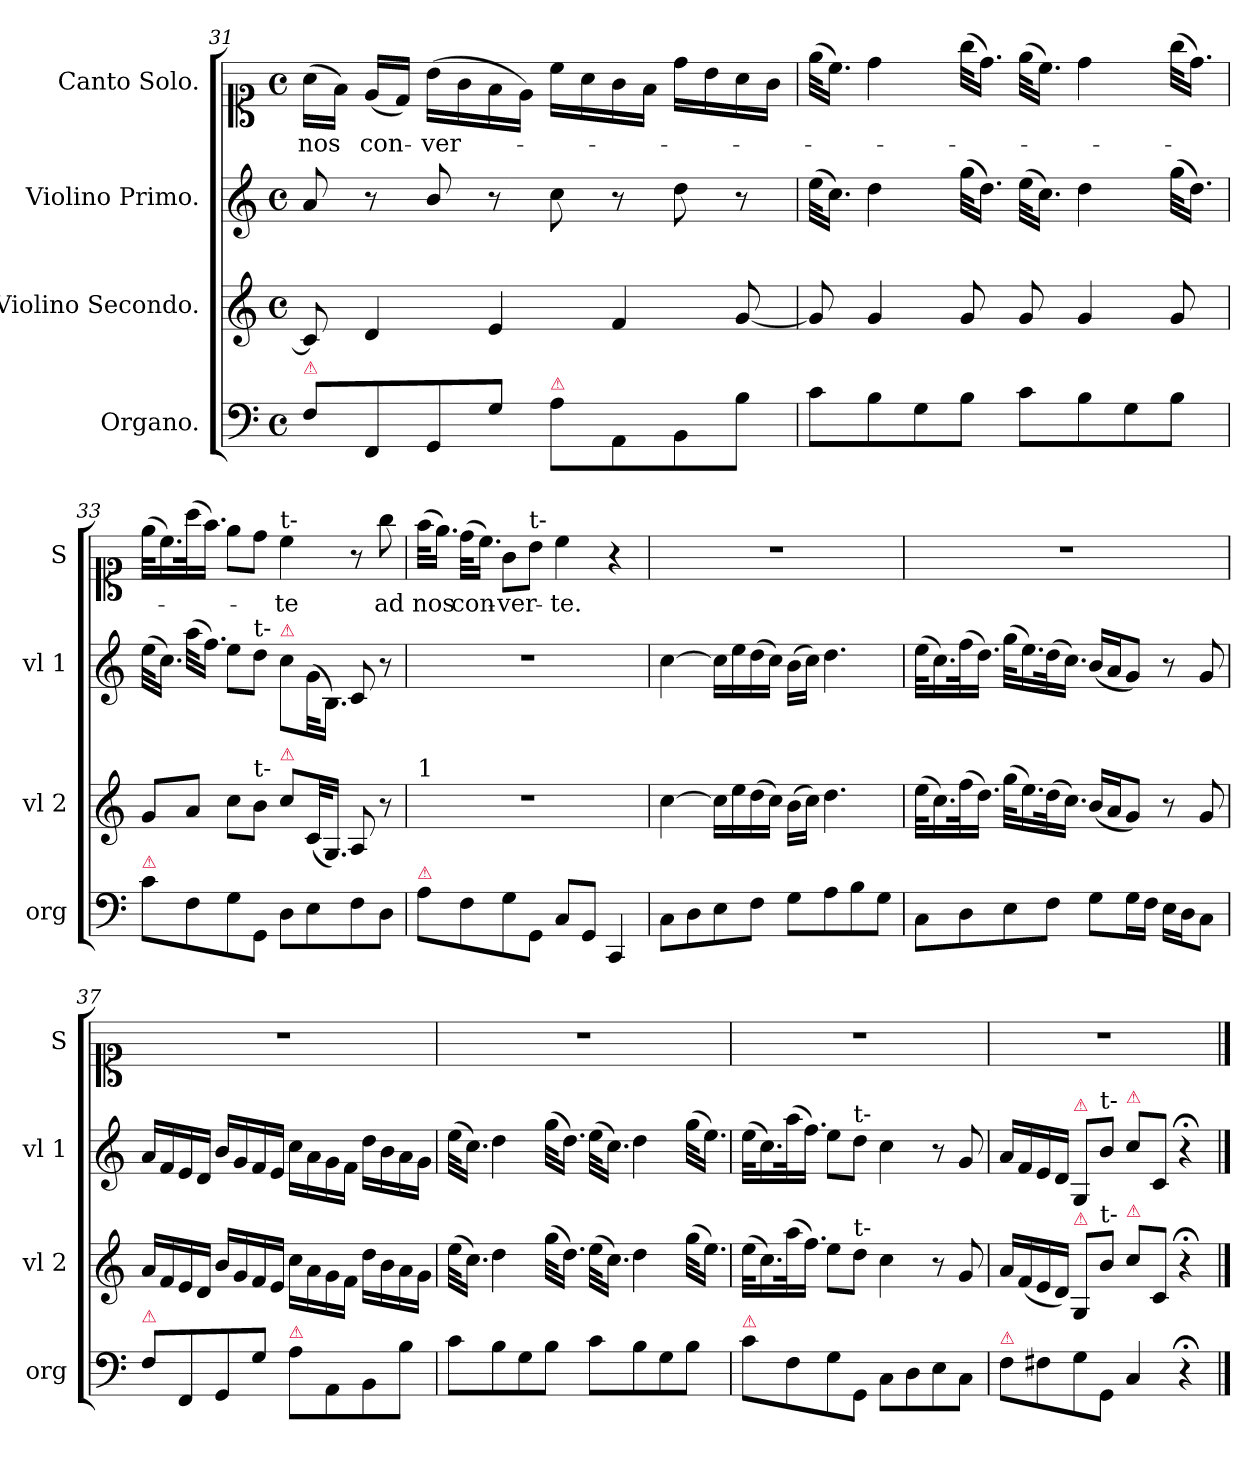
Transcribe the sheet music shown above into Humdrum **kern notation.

**kern	**kern	**dynam	**kern	**dynam	**kern	**text
*part4	*part3	*part3	*part2	*part2	*part1	*part1
*staff4	*staff3	*staff3	*staff2	*staff2	*staff1	*staff1
*I"Organo.	*I"Violino Secondo.	*	*I"Violino Primo.	*	*I"Canto Solo.	*
*I'org	*I'vl 2	*	*I'vl 1	*	*I'S	*
*clefF4	*clefG2	*	*clefG2	*	*clefC1	*
*k[]	*k[]	*	*k[]	*	*k[]	*
*C:	*C:	*	*C:	*	*C:	*
*M4/4	*M4/4	*	*M4/4	*	*M4/4	*
*met(c)	*met(c)	*	*met(c)	*	*met(c)	*
=31	=31	=31	=31	=31	=31	=31
!LO:TX:a:color=crimson:t=⚠	!	!	!	!	!	!
8F/L	8c/]	.	8a/	.	(16a\LL	nos
.	.	.	.	.	16f\JJ)	.
8FF/	4d/	.	8r	.	(16e/LL	con-
.	.	.	.	.	16d/JJ)	.
8GG/	.	.	8b/	.	(16b\LL	-ver-
.	.	.	.	.	16g\	.
8G/J	4e/	.	8r	.	16f\	.
.	.	.	.	.	16e\JJ)	.
!LO:TX:a:color=crimson:t=⚠	!	!	!	!	!	!
8A\L	.	.	8cc\	.	16cc\LL	.
.	.	.	.	.	16a\	.
8AA\	4f/	.	8r	.	16g\	.
.	.	.	.	.	16f\JJ	.
8BB\	.	.	8dd\	.	16dd\LL	.
.	.	.	.	.	16b\	.
8B\J	[8g/	.	8r	.	16a\	.
.	.	.	.	.	16g\JJ	.
=32	=32	=32	=32	=32	=32	=32
8c\L	8g/]	.	(32ee\KLL	.	(32ee\KLL	.
.	.	.	16.cc\JJ)	.	16.cc\JJ)	.
8B\	4g/	.	4dd\	.	4dd\	.
8G\	.	.	.	.	.	.
8B\J	8g/	.	(32gg\KLL	.	(32gg\KLL	.
.	.	.	16.dd\JJ)	.	16.dd\JJ)	.
8c\L	8g/	.	(32ee\KLL	.	(32ee\KLL	.
.	.	.	16.cc\JJ)	.	16.cc\JJ)	.
8B\	4g/	.	4dd\	.	4dd\	.
8G\	.	.	.	.	.	.
8B\J	8g/	.	(32gg\KLL	.	(32gg\KLL	.
.	.	.	16.dd\JJ)	.	16.dd\JJ)	.
=33	=33	=33	=33	=33	=33	=33
!LO:TX:a:color=crimson:t=⚠	!	!	!	!	!	!
8c\L	8g/L	.	(32ee\KLL	.	(32ee\KLL	.
.	.	.	16.cc\JJ)	.	16.cc\)	.
8F\	8a/J	.	(32aa\KLL	.	(32aa\K	.
.	.	.	16.ff\JJ)	.	16.ff\JJ)	.
8G\	8cc\L	.	8ee\L	.	8ee\L	.
!	!	!	!LO:TX:a:t=t-	!	!	!
!	!LO:TX:a:t=t-	!	!	!	!	!
8GG\J	8b\J	.	8dd\J	.	8dd\J	.
!	!	!	!	!	!LO:TX:a:t=t-	!
!	!	!	!LO:TX:a:color=crimson:t=⚠	!	!	!
!	!LO:TX:a:color=crimson:t=⚠	!	!	!	!	!
8D\L	8cc/L	.	8cc\L	.	4cc\	-te
8E\	(32c/KL	.	(32g\KL	.	.	.
.	16.G/JJ)	.	16.B\JJ)	.	.	.
8F\	8A/	.	8c/	.	8r	.
8D\J	8r	.	8r	.	8gg\	ad
=34	=34	=34	=34	=34	=34	=34
!	!LO:TX:a:t=1	!	!	!	!	!
!LO:TX:a:color=crimson:t=⚠	!	!	!	!	!	!
8A\L	1r	.	1r	.	(32ff\KLL	nos
.	.	.	.	.	16.ee\JJ)	.
8F\	.	.	.	.	(32dd\KLL	con-
.	.	.	.	.	16.cc\JJ)	.
8G\	.	.	.	.	8g\L	-ver-
!	!	!	!	!	!LO:TX:a:t=t-	!
8GG\J	.	.	.	.	8b\J	.
8C/L	.	.	.	.	4cc\	-te.
8GG/J	.	.	.	.	.	.
4CC/	.	.	.	.	4r	.
=35	=35	=35	=35	=35	=35	=35
8C\L	[4cc\	for.	[4cc\	forte.	1r	.
8D\	.	.	.	.	.	.
8E\	16cc\LL]	.	16cc\LL]	.	.	.
.	16ee\	.	16ee\	.	.	.
8F\J	(16dd\	.	(16dd\	.	.	.
.	16cc\JJ)	.	16cc\JJ)	.	.	.
8G\L	(16b\LL	.	(16b\LL	.	.	.
.	16cc\JJ)	.	16cc\JJ)	.	.	.
8A\	4.dd\	.	4.dd\	.	.	.
8B\	.	.	.	.	.	.
8G\J	.	.	.	.	.	.
=36	=36	=36	=36	=36	=36	=36
8C\L	(32ee\KLL	.	(32ee\KLL	.	1r	.
.	16.cc\)	.	16.cc\)	.	.	.
8D\	(32ff\K	.	(32ff\K	.	.	.
.	16.dd\JJ)	.	16.dd\JJ)	.	.	.
8E\	(32gg\KLL	.	(32gg\KLL	.	.	.
.	16.ee\)	.	16.ee\)	.	.	.
8F\J	(32dd\K	.	(32dd\K	.	.	.
.	16.cc\JJ)	.	16.cc\JJ)	.	.	.
8G\L	(16b/LL	.	(16b/LL	.	.	.
.	16a/J	.	16a/J	.	.	.
16G\L	8g/J)	.	8g/J)	.	.	.
16F\JJ	.	.	.	.	.	.
16E\LL	8r	.	8r	.	.	.
16D\J	.	.	.	.	.	.
8C\J	8g/	.	8g/	.	.	.
=37	=37	=37	=37	=37	=37	=37
!LO:TX:a:color=crimson:t=⚠	!	!	!	!	!	!
8F/L	16a/LL	.	16a/LL	.	1r	.
.	16f/	.	16f/	.	.	.
8FF/	16e/	.	16e/	.	.	.
.	16d/JJ	.	16d/JJ	.	.	.
8GG/	16b/LL	.	16b/LL	.	.	.
.	16g/	.	16g/	.	.	.
8G/J	16f/	.	16f/	.	.	.
.	16e/JJ	.	16e/JJ	.	.	.
!LO:TX:a:color=crimson:t=⚠	!	!	!	!	!	!
8A\L	16cc\LL	.	16cc\LL	.	.	.
.	16a\	.	16a\	.	.	.
8AA\	16g\	.	16g\	.	.	.
.	16f\JJ	.	16f\JJ	.	.	.
8BB\	16dd\LL	.	16dd\LL	.	.	.
.	16b\	.	16b\	.	.	.
8B\J	16a\	.	16a\	.	.	.
.	16g\JJ	.	16g\JJ	.	.	.
=38	=38	=38	=38	=38	=38	=38
8c\L	(32ee\KLL	.	(32ee\KLL	.	1r	.
.	16.cc\JJ)	.	16.cc\JJ)	.	.	.
8B\	4dd\	.	4dd\	.	.	.
8G\	.	.	.	.	.	.
8B\J	(32gg\KLL	.	(32gg\KLL	.	.	.
.	16.dd\JJ)	.	16.dd\JJ)	.	.	.
8c\L	(32ee\KLL	.	(32ee\KLL	.	.	.
.	16.cc\JJ)	.	16.cc\JJ)	.	.	.
8B\	4dd\	.	4dd\	.	.	.
8G\	.	.	.	.	.	.
8B\J	(32gg\KLL	.	(32gg\KLL	.	.	.
.	16.ee\JJ)	.	16.ee\JJ)	.	.	.
=39	=39	=39	=39	=39	=39	=39
!LO:TX:a:color=crimson:t=⚠	!	!	!	!	!	!
8c\L	(32ee\KLL	.	(32ee\KLL	.	1r	.
.	16.cc\)	.	16.cc\)	.	.	.
8F\	(32aa\K	.	(32aa\K	.	.	.
.	16.ff\JJ)	.	16.ff\JJ)	.	.	.
8G\	8ee\L	.	8ee\L	.	.	.
!	!	!	!LO:TX:a:t=t-	!	!	!
!	!LO:TX:a:t=t-	!	!	!	!	!
8GG\J	8dd\J	.	8dd\J	.	.	.
8C\L	4cc\	.	4cc\	.	.	.
8D\	.	.	.	.	.	.
8E\	8r	.	8r	.	.	.
8C\J	8g/	.	8g/	.	.	.
=40	=40	=40	=40	=40	=40	=40
!LO:TX:a:color=crimson:t=⚠	!	!	!	!	!	!
8F\L	16a/LL	.	16a/LL	.	1r	.
.	(16f/	.	16f/	.	.	.
8F#X\	16e/	.	16e/	.	.	.
.	16d/JJ)	.	16d/JJ	.	.	.
!	!	!	!LO:TX:a:color=crimson:t=⚠	!	!	!
!	!LO:TX:a:color=crimson:t=⚠	!	!	!	!	!
8G\	8G/L	.	8G/L	.	.	.
!	!	!	!LO:TX:a:t=t-	!	!	!
!	!LO:TX:a:t=t-	!	!	!	!	!
8GG\J	8b/J	.	8b/J	.	.	.
!	!	!	!LO:TX:a:color=crimson:t=⚠	!	!	!
!	!LO:TX:a:color=crimson:t=⚠	!	!	!	!	!
4C/	8cc/L	.	8cc/L	.	.	.
.	8c/J	.	8c/J	.	.	.
4r;<	4r;<	.	4r;<	.	.	.
==	==	==	==	==	==	==
*-	*-	*-	*-	*-	*-	*-
